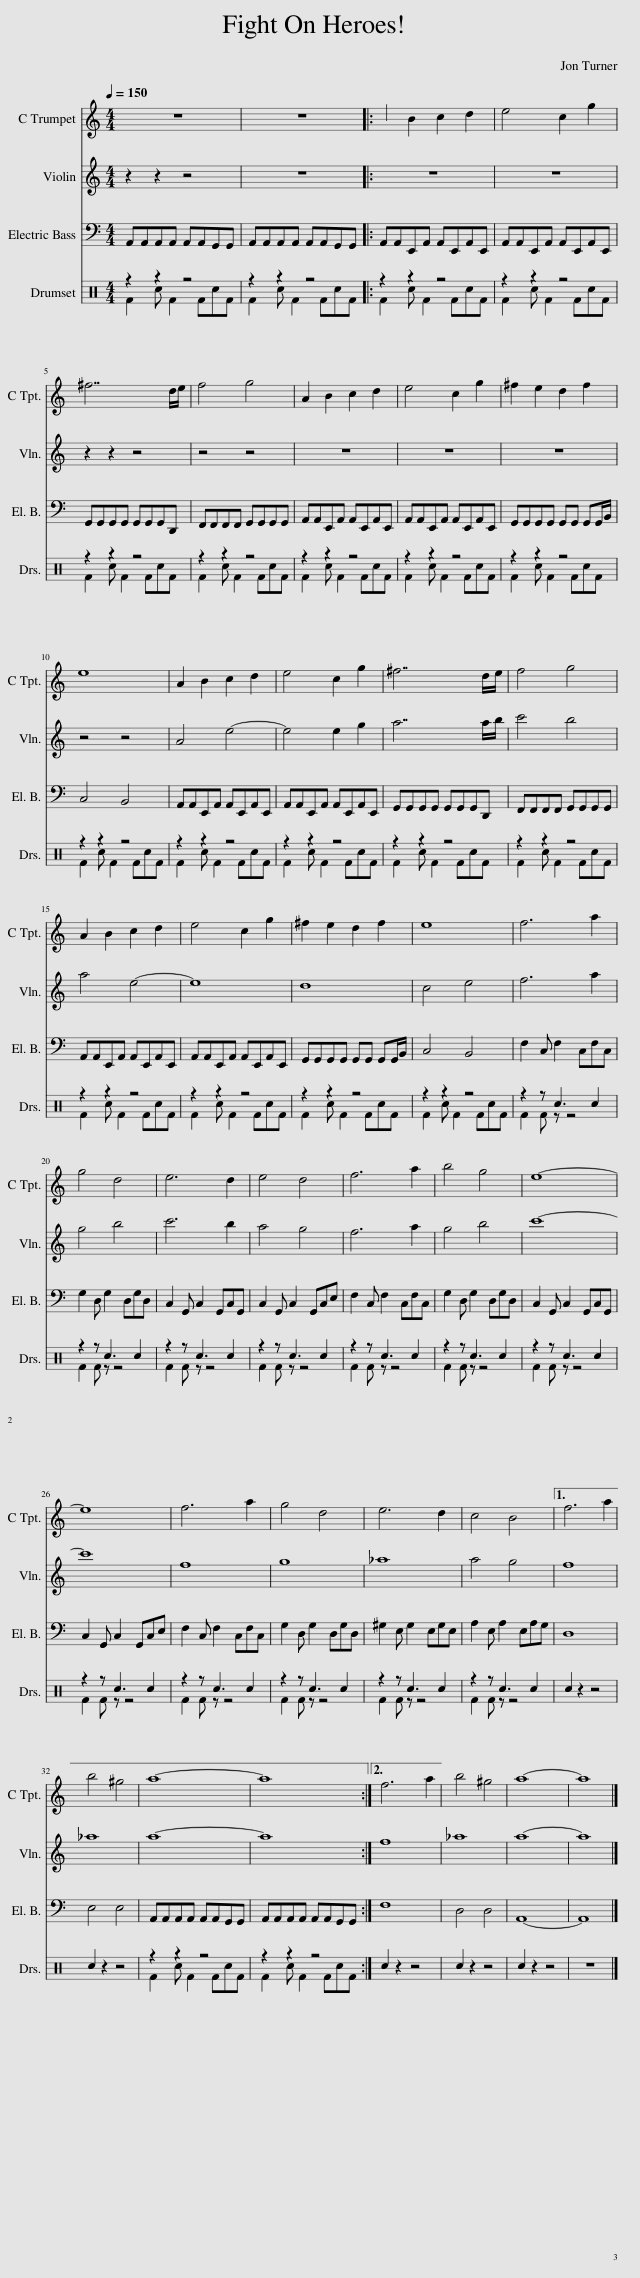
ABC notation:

X:1
%%score 1 2 3 ( 4 5 )
L:1/8
Q:1/4=150
M:4/4
I:linebreak $
K:C
V:1 treble
V:2 treble
V:3 bass transpose=-12
V:4 perc
K:none
V:5 perc
K:none
V:1
 z8 | z8 |: x2 B2 c2 d2 | e4 c2 g2 |$ ^f7 d/e/ | %5
 f4 g4 | A2 B2 c2 d2 | e4 c2 g2 | ^f2 e2 d2 f2 |$ e8 | %10
 A2 B2 c2 d2 | e4 c2 g2 | ^f7 d/e/ | f4 g4 |$ A2 B2 c2 d2 | %15
 e4 c2 g2 | ^f2 e2 d2 f2 | e8 | f6 a2 |$ g4 d4 | %20
 e6 d2 | e4 d4 | f6 a2 | b4 g4 | e8- |$ %25
 e8 | f6 a2 | g4 d4 | e6 d2 | c4 B4 |1 %30
 f6 a2 |$ b4 ^g4 | a8- | a8 :|2 f6 a2 || %35
 b4 ^g4 | a8- | a8 |] %38
V:2
 z2 z2 z4 | z8 |: z8 | z8 |$ z2 z2 z4 | %5
 z4 z4 | z8 | z8 | z8 |$ z4 z4 | %10
 A4 e4- | e4 e2 g2 | a7 a/b/ | c'4 b4 |$ a4 e4- | %15
 e8 | d8 | c4 e4 | f6 a2 |$ g4 b4 | %20
 c'6 b2 | a4 g4 | f6 a2 | g4 b4 | c'8- |$ %25
 c'8 | f8 | g8 | _a8 | a4 g4 |1 %30
 f8 |$ _a8 | a8- | a8 :|2 f8 || %35
 _a8 | a8- | a8 |] %38
V:3
 A,,A,,A,,A,, A,,A,,G,,G,, | A,,A,,A,,A,, A,,A,,G,,G,, |: A,,A,,E,,A,, A,,E,,A,,E,, | A,,A,,E,,A,, A,,E,,A,,E,, |$ G,,G,,G,,G,, G,,G,,G,,D,, | %5
 F,,F,,F,,F,, G,,G,,G,,G,, | A,,A,,E,,A,, A,,E,,A,,E,, | A,,A,,E,,A,, A,,E,,A,,E,, | G,,G,,G,,G,, G,,G,, G,,G,,/B,,/ |$ C,4 B,,4 | %10
 A,,A,,E,,A,, A,,E,,A,,E,, | A,,A,,E,,A,, A,,E,,A,,E,, | G,,G,,G,,G,, G,,G,,G,,D,, | F,,F,,F,,F,, G,,G,,G,,G,, |$ A,,A,,E,,A,, A,,E,,A,,E,, | %15
 A,,A,,E,,A,, A,,E,,A,,E,, | G,,G,,G,,G,, G,,G,, G,,G,,/B,,/ | C,4 B,,4 | F,2 C, F,2 C,F,C, |$ G,2 D, G,2 D,G,D, | %20
 C,2 G,, C,2 G,,C,G,, | C,2 G,, C,2 G,,C,E, | F,2 C, F,2 C,F,C, | G,2 D, G,2 D,G,D, | C,2 G,, C,2 G,,C,G,, |$ %25
 C,2 G,, C,2 G,,C,E, | F,2 C, F,2 C,F,C, | G,2 D, G,2 D,G,D, | ^G,2 E, G,2 E,G,E, | A,2 E, A,2 E,A,G, |1 %30
 D,8 |$ E,4 E,4 | A,,A,,A,,A,, A,,A,,G,,G,, | A,,A,,A,,A,, A,,A,,G,,G,, :|2 F,8 || %35
 D,4 D,4 | A,,8- | A,,8 |] %38
V:4
 z2 z2 z4 | z2 z2 z4 |: z2 z2 z4 | z2 z2 z4 |$ z2 z2 z4 | %5
 z2 z2 z4 | z2 z2 z4 | z2 z2 z4 | z2 z2 z4 |$ z2 z2 z4 | %10
 z2 z2 z4 | z2 z2 z4 | z2 z2 z4 | z2 z2 z4 |$ z2 z2 z4 | %15
 z2 z2 z4 | z2 z2 z4 | z2 z2 z4 | z2 z c3 c2 |$ z2 z c3 c2 | %20
 z2 z c3 c2 | z2 z c3 c2 | z2 z c3 c2 | z2 z c3 c2 | z2 z c3 c2 |$ %25
 z2 z c3 c2 | z2 z c3 c2 | z2 z c3 c2 | z2 z c3 c2 | z2 z c3 c2 |1 %30
 c2 z2 z4 |$ c2 z2 z4 | z2 z2 z4 | z2 z2 z4 :|2 c2 z2 z4 || %35
 c2 z2 z4 | c2 z2 z4 | z8 |] %38
V:5
 F2 c F2 FcF | F2 c F2 FcF |: F2 c F2 FcF | F2 c F2 FcF |$ F2 c F2 FcF | %5
 F2 c F2 FcF | F2 c F2 FcF | F2 c F2 FcF | F2 c F2 FcF |$ F2 c F2 FcF | %10
 F2 c F2 FcF | F2 c F2 FcF | F2 c F2 FcF | F2 c F2 FcF |$ F2 c F2 FcF | %15
 F2 c F2 FcF | F2 c F2 FcF | F2 c F2 FcF | F2 F z z4 |$ F2 F z z4 | %20
 F2 F z z4 | F2 F z z4 | F2 F z z4 | F2 F z z4 | F2 F z z4 |$ %25
 F2 F z z4 | F2 F z z4 | F2 F z z4 | F2 F z z4 | F2 F z z4 |1 %30
 x8 |$ x8 | F2 c F2 FcF | F2 c F2 FcF :|2 x8 || %35
 x8 | x8 | x8 |] %38
